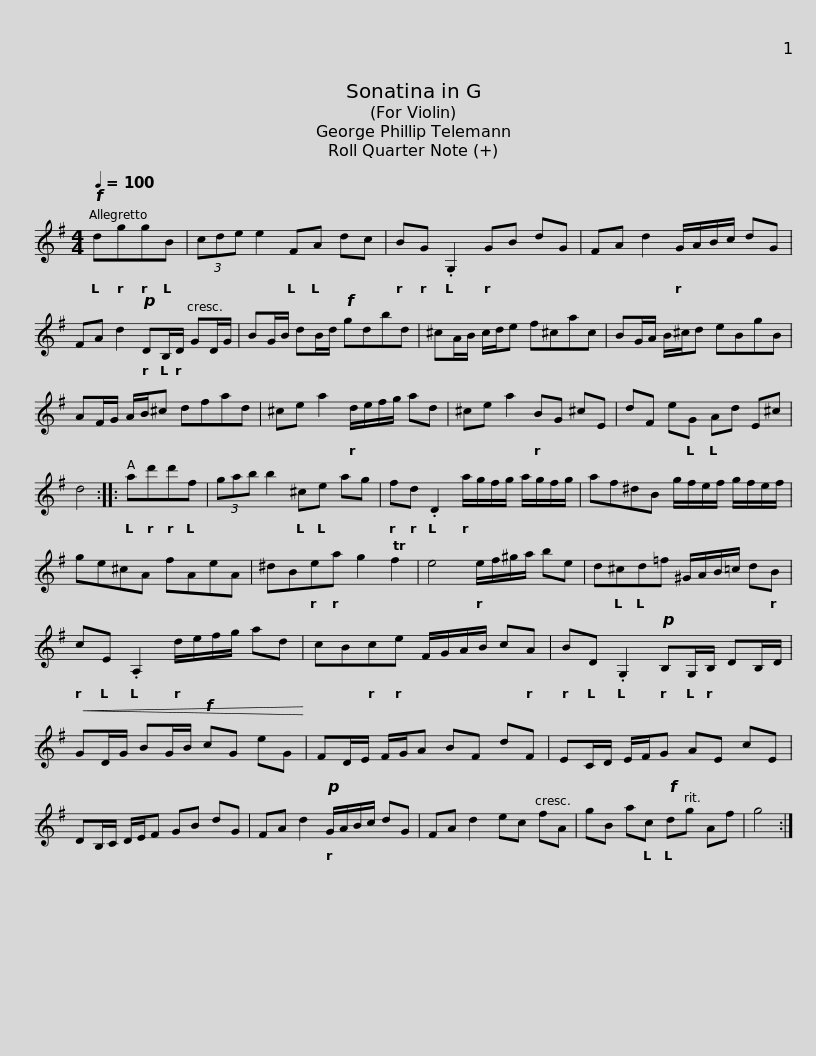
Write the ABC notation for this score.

X:1
L:1/8
Q:1/4=100
M:4/4
I:linebreak $
K:G
V:1 treble
V:1
!f! dggB | (3cde e2 FA dc | BG .G,2 GB dG |$ FA d2 G/A/B/c/ dG | FA d2!p! DB,/D/ GD/G/ | %5
 BG/B/ dB/d/!f! gdbd |$ ^cA/B/ c/d/e f!courtesy!^cac | BG/A/ B/^c/d eBgB | AF/G/ A/B/^c dfad |$ ^ce a2 d/e/f/g/ ad | %10
 ^ce a2 BG !courtesy!^cE | dF eG Ad E^c | d4 ::$ ad'd'f | (3gab b2 ^ce ag | %15
 fd .D2 a/g/f/g/ a/g/f/g/ |$ af^dB g/f/e/f/ g/f/e/f/ | ge^cA fAeA | ^dBea g2 Tf2 |$ e4 e/f/^g/a/ be | %20
 d^cd=f ^G/A/B/=c/ dB | cE .A,2 d/e/f/g/ ad |$ cBce F/G/A/B/ cA | BD .G,2!p! B,G,/B,/ DB,/D/ |!<(! GD/G/ BG/B/!f! cG eG!<)! |$ %25
 FD/E/ F/G/A BF dF | EC/D/ E/F/G AE cE | DB,/C/ D/E/F GB dG |$ FA d2!p! G/A/B/c/ dG | FA d2 ec fA | %30
 gB ac!f! dg Af | g4 :| %32
